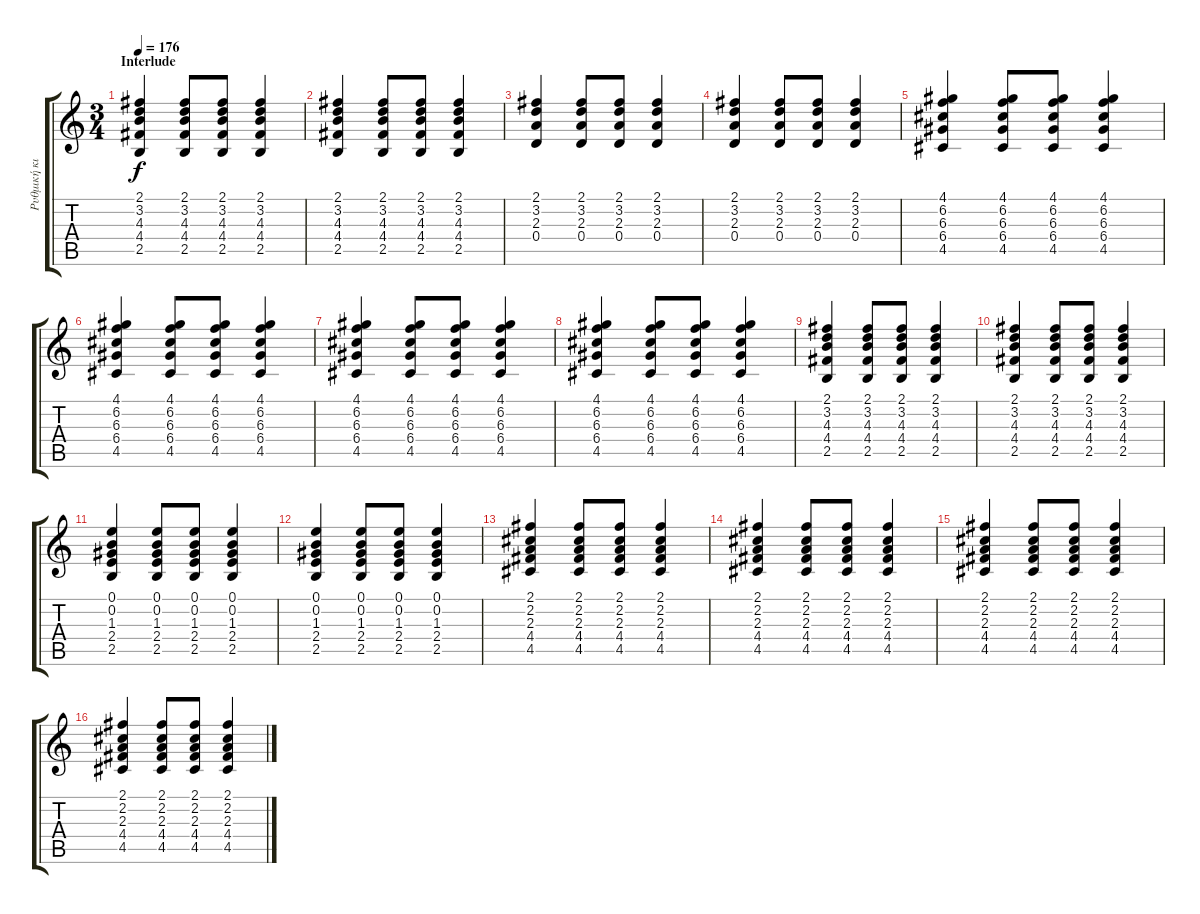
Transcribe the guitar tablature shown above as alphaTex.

\track ("Ρυθμική κιθάρα" "Ρυθμική κι") {instrument acousticguitarsteel}
\staff {score tabs}
\tuning (E4 B3 G3 D3 A2 E2) {hide}
\ts (3 4)
\section ("" "Interlude")
\tempo 176
\clef g2
\ks c
(2.1 3.2 4.3 4.4 2.5).4{dy f} (2.1 3.2 4.3 4.4 2.5).8 (2.1 3.2 4.3 4.4 2.5).8 (2.1 3.2 4.3 4.4 2.5).4 |
(2.1 3.2 4.3 4.4 2.5).4 (2.1 3.2 4.3 4.4 2.5).8 (2.1 3.2 4.3 4.4 2.5).8 (2.1 3.2 4.3 4.4 2.5).4 |
(2.1 3.2 2.3 0.4).4 (2.1 3.2 2.3 0.4).8 (2.1 3.2 2.3 0.4).8 (2.1 3.2 2.3 0.4).4 |
(2.1 3.2 2.3 0.4).4 (2.1 3.2 2.3 0.4).8 (2.1 3.2 2.3 0.4).8 (2.1 3.2 2.3 0.4).4 |
(4.1 6.2 6.3 6.4 4.5).4 (4.1 6.2 6.3 6.4 4.5).8 (4.1 6.2 6.3 6.4 4.5).8 (4.1 6.2 6.3 6.4 4.5).4 |
(4.1 6.2 6.3 6.4 4.5).4 (4.1 6.2 6.3 6.4 4.5).8 (4.1 6.2 6.3 6.4 4.5).8 (4.1 6.2 6.3 6.4 4.5).4 |
(4.1 6.2 6.3 6.4 4.5).4 (4.1 6.2 6.3 6.4 4.5).8 (4.1 6.2 6.3 6.4 4.5).8 (4.1 6.2 6.3 6.4 4.5).4 |
(4.1 6.2 6.3 6.4 4.5).4 (4.1 6.2 6.3 6.4 4.5).8 (4.1 6.2 6.3 6.4 4.5).8 (4.1 6.2 6.3 6.4 4.5).4 |
(2.1 3.2 4.3 4.4 2.5).4 (2.1 3.2 4.3 4.4 2.5).8 (2.1 3.2 4.3 4.4 2.5).8 (2.1 3.2 4.3 4.4 2.5).4 |
(2.1 3.2 4.3 4.4 2.5).4 (2.1 3.2 4.3 4.4 2.5).8 (2.1 3.2 4.3 4.4 2.5).8 (2.1 3.2 4.3 4.4 2.5).4 |
(0.1 0.2 1.3 2.4 2.5).4 (0.1 0.2 1.3 2.4 2.5).8 (0.1 0.2 1.3 2.4 2.5).8 (0.1 0.2 1.3 2.4 2.5).4 |
(0.1 0.2 1.3 2.4 2.5).4 (0.1 0.2 1.3 2.4 2.5).8 (0.1 0.2 1.3 2.4 2.5).8 (0.1 0.2 1.3 2.4 2.5).4 |
(2.1 2.2 2.3 4.4 4.5).4 (2.1 2.2 2.3 4.4 4.5).8 (2.1 2.2 2.3 4.4 4.5).8 (2.1 2.2 2.3 4.4 4.5).4 |
(2.1 2.2 2.3 4.4 4.5).4 (2.1 2.2 2.3 4.4 4.5).8 (2.1 2.2 2.3 4.4 4.5).8 (2.1 2.2 2.3 4.4 4.5).4 |
(2.1 2.2 2.3 4.4 4.5).4 (2.1 2.2 2.3 4.4 4.5).8 (2.1 2.2 2.3 4.4 4.5).8 (2.1 2.2 2.3 4.4 4.5).4 |
(2.1 2.2 2.3 4.4 4.5).4 (2.1 2.2 2.3 4.4 4.5).8 (2.1 2.2 2.3 4.4 4.5).8 (2.1 2.2 2.3 4.4 4.5).4
